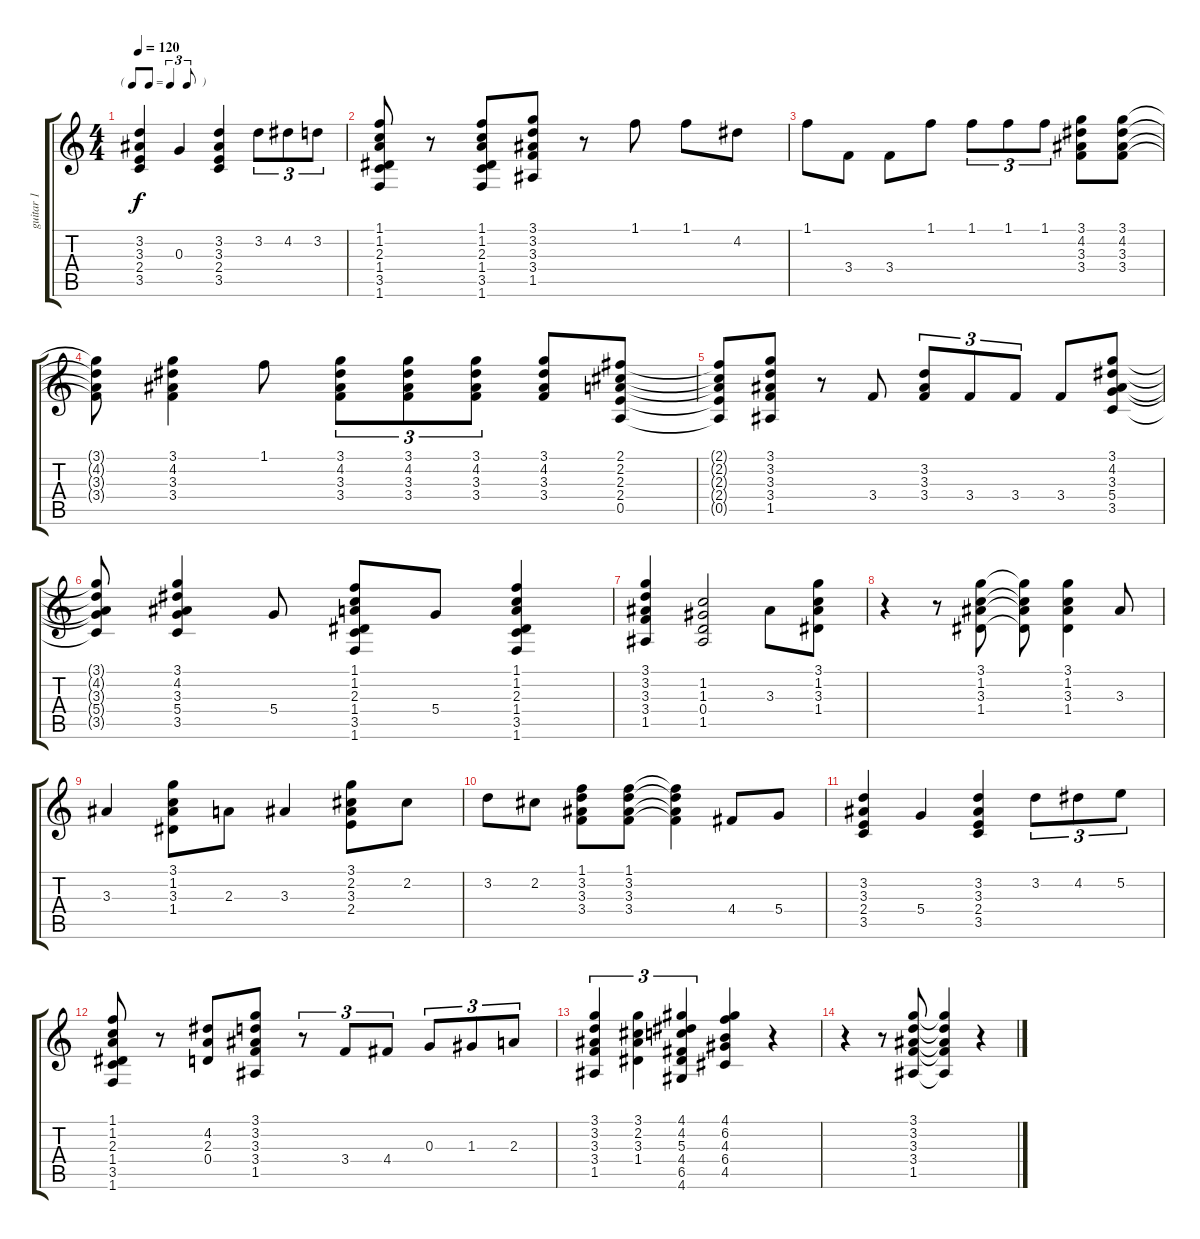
\track ("guitar 1" "guitar 1") {instrument electricguitarjazz}
\staff {score tabs}
\tuning (E4 B3 G3 D3 A2 E2) {hide}
\ts (4 4)
\tf triplet8th
\tempo 120
\clef g2
\ks c
(3.2 3.3 2.4 3.5).4{dy f} 0.3.4 (3.2 3.3 2.4 3.5).4 3.2.8{tu (3 2)} 4.2.8{tu (3 2)} 3.2.8{tu (3 2)} |
(1.1 1.2 2.3 1.4 3.5 1.6).8 r.8 (1.1 1.2 2.3 1.4 3.5 1.6).8 (3.1 3.2 3.3 3.4 1.5).8 r.8 1.1.8 1.1.8 4.2.8 |
1.1.8 3.4.8 3.4.8 1.1.8 1.1.8{tu (3 2)} 1.1.8{tu (3 2)} 1.1.8{tu (3 2)} (3.1 4.2 3.3 3.4).8 (3.1 4.2 3.3 3.4).8 |
(3.1{t} 4.2{t} 3.3{t} 3.4{t}).8 (3.1 4.2 3.3 3.4).4 1.1.8 (3.1 4.2 3.3 3.4).8{tu (3 2)} (3.1 4.2 3.3 3.4).8{tu (3 2)} (3.1 4.2 3.3 3.4).8{tu (3 2)} (3.1 4.2 3.3 3.4).8 (2.1 2.2 2.3 2.4 0.5).8 |
(2.1{t} 2.2{t} 2.3{t} 2.4{t} 0.5{t}).8 (3.1 3.2 3.3 3.4 1.5).8 r.8 3.4.8 (3.2 3.3 3.4).8{tu (3 2)} 3.4.8{tu (3 2)} 3.4.8{tu (3 2)} 3.4.8 (3.1 4.2 3.3 5.4 3.5).8 |
(3.1{t} 4.2{t} 3.3{t} 5.4{t} 3.5{t}).8 (3.1 4.2 3.3 5.4 3.5).4 5.4.8 (1.1 1.2 2.3 1.4 3.5 1.6).8 5.4.8 (1.1 1.2 2.3 1.4 3.5 1.6).4 |
(3.1 3.2 3.3 3.4 1.5).4 (1.2 1.3 0.4 1.5).2 3.3.8 (3.1 1.2 3.3 1.4).8 |
r.4 r.8 (3.1 1.2 3.3 1.4).8 (3.1{t} 1.2{t} 3.3{t} 1.4{t}).8 (3.1 1.2 3.3 1.4).4 3.3.8 |
3.3.4 (3.1 1.2 3.3 1.4).8 2.3.8 3.3.4 (3.1 2.2 3.3 2.4).8 2.2.8 |
3.2.8 2.2.8 (1.1 3.2 3.3 3.4).8 (1.1 3.2 3.3 3.4).8 (1.1{t} 3.2{t} 3.3{t} 3.4{t}).4 4.4.8 5.4.8 |
(3.2 3.3 2.4 3.5).4 5.4.4 (3.2 3.3 2.4 3.5).4 3.2.8{tu (3 2)} 4.2.8{tu (3 2)} 5.2.8{tu (3 2)} |
(1.1 1.2 2.3 1.4 3.5 1.6).8 r.8 (4.2 2.3 0.4).8 (3.1 3.2 3.3 3.4 1.5).8 r.8{tu (3 2)} 3.4.8{tu (3 2)} 4.4.8{tu (3 2)} 0.3.8{tu (3 2)} 1.3.8{tu (3 2)} 2.3.8{tu (3 2)} |
(3.1 3.2 3.3 3.4 1.5).4{tu (3 2)} (3.1 2.2 3.3 1.4).4{tu (3 2)} (4.1 4.2 5.3 4.4 6.5 4.6).4{tu (3 2)} (4.1 6.2 4.3 6.4 4.5).4 r.4 |
r.4 r.8 (3.1 3.2 3.3 3.4 1.5).8 (3.1{t} 3.2{t} 3.3{t} 3.4{t} 1.5{t}).4 r.4
